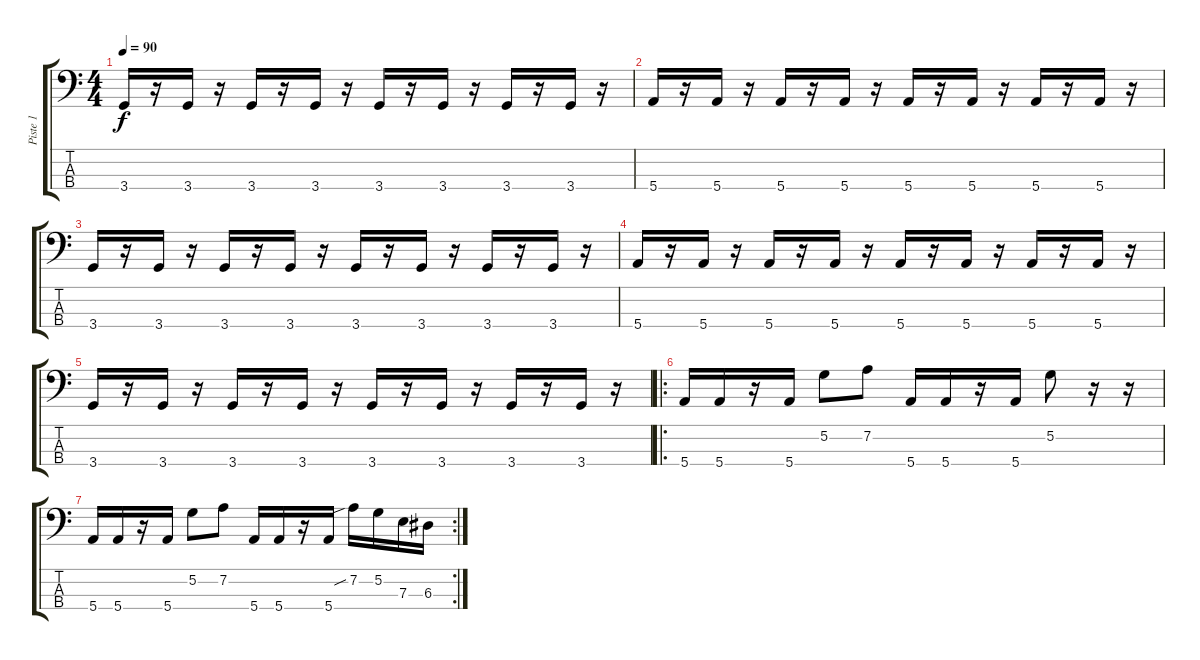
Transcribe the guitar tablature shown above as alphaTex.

\track ("Piste 1" "Piste 1") {instrument slapbass1}
\staff {score tabs}
\tuning (G2 D2 A1 E1) {hide}
\ts (4 4)
\tempo 90
\clef f4
\ks c
3.4.16{dy f} r.16 3.4.16 r.16 3.4.16 r.16 3.4.16 r.16 3.4.16 r.16 3.4.16 r.16 3.4.16 r.16 3.4.16 r.16 |
5.4.16 r.16 5.4.16 r.16 5.4.16 r.16 5.4.16 r.16 5.4.16 r.16 5.4.16 r.16 5.4.16 r.16 5.4.16 r.16 |
3.4.16 r.16 3.4.16 r.16 3.4.16 r.16 3.4.16 r.16 3.4.16 r.16 3.4.16 r.16 3.4.16 r.16 3.4.16 r.16 |
5.4.16 r.16 5.4.16 r.16 5.4.16 r.16 5.4.16 r.16 5.4.16 r.16 5.4.16 r.16 5.4.16 r.16 5.4.16 r.16 |
3.4.16 r.16 3.4.16 r.16 3.4.16 r.16 3.4.16 r.16 3.4.16 r.16 3.4.16 r.16 3.4.16 r.16 3.4.16 r.16 |
\ro
5.4.16 5.4.16 r.16 5.4.16 5.2.8 7.2.8 5.4.16 5.4.16 r.16 5.4.16 5.2.8 r.16 r.16 |
\rc 2
5.4.16 5.4.16 r.16 5.4.16 5.2.8 7.2.8 5.4.16 5.4.16 r.16 5.4.16 7.2{sib}.16 5.2.16 7.3.16 6.3.16
